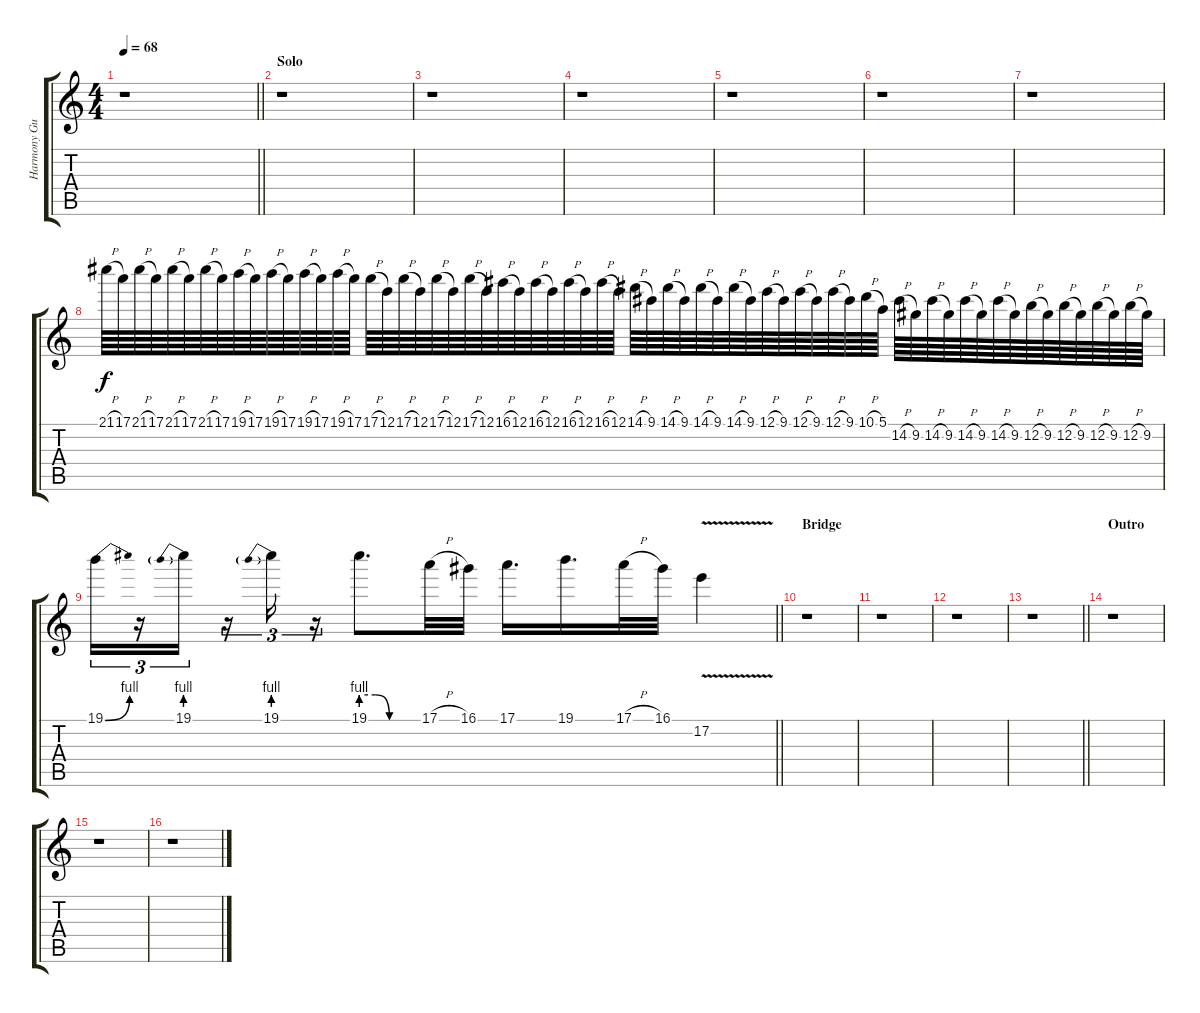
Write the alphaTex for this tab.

\track ("Harmony Guitar" "Harmony Gu") {instrument overdrivenguitar}
\staff {score tabs}
\tuning (E4 B3 G3 D3 A2 E2) {hide}
\ts (4 4)
\tempo 68
\clef g2
\barLineRight lightlight
\ks c
r.1{dy f} |
\section ("" "Solo")
r.1 |
r.1 |
r.1 |
r.1 |
r.1 |
r.1 |
21.1{h}.64 17.1.64 21.1{h}.64 17.1.64 21.1{h}.64 17.1.64 21.1{h}.64 17.1.64 19.1{h}.64 17.1.64 19.1{h}.64 17.1.64 19.1{h}.64 17.1.64 19.1{h}.64 17.1.64 17.1{h}.64 12.1.64 17.1{h}.64 12.1.64 17.1{h}.64 12.1.64 17.1{h}.64 12.1.64 16.1{h}.64 12.1.64 16.1{h}.64 12.1.64 16.1{h}.64 12.1.64 16.1{h}.64 12.1.64 14.1{h}.64 9.1.64 14.1{h}.64 9.1.64 14.1{h}.64 9.1.64 14.1{h}.64 9.1.64 12.1{h}.64 9.1.64 12.1{h}.64 9.1.64 12.1{h}.64 9.1.64 10.1{h}.64 5.1.64 14.2{h}.64 9.2.64 14.2{h}.64 9.2.64 14.2{h}.64 9.2.64 14.2{h}.64 9.2.64 12.2{h}.64 9.2.64 12.2{h}.64 9.2.64 12.2{h}.64 9.2.64 12.2{h}.64 9.2.64 |
\barLineRight lightlight
19.1{be (bend 0 0 60 4)}.16{tu (3 2)} r.16{tu (3 2)} 19.1{be (prebend 0 4 60 4)}.16{tu (3 2)} r.16{tu (3 2)} 19.1{be (prebend 0 4 60 4)}.16{tu (3 2)} r.16{tu (3 2)} 19.1{be (custom 0 4 15 4 30 0 60 0)}.8{d} 17.1{h}.32 16.1.32 17.1.16{d} 19.1.16{d} 17.1{h}.32 16.1.32 17.2{v}.4 |
\section ("" "Bridge")
r.1 |
r.1 |
r.1 |
\barLineRight lightlight
r.1 |
\section ("" "Outro")
r.1 |
r.1 |
r.1
